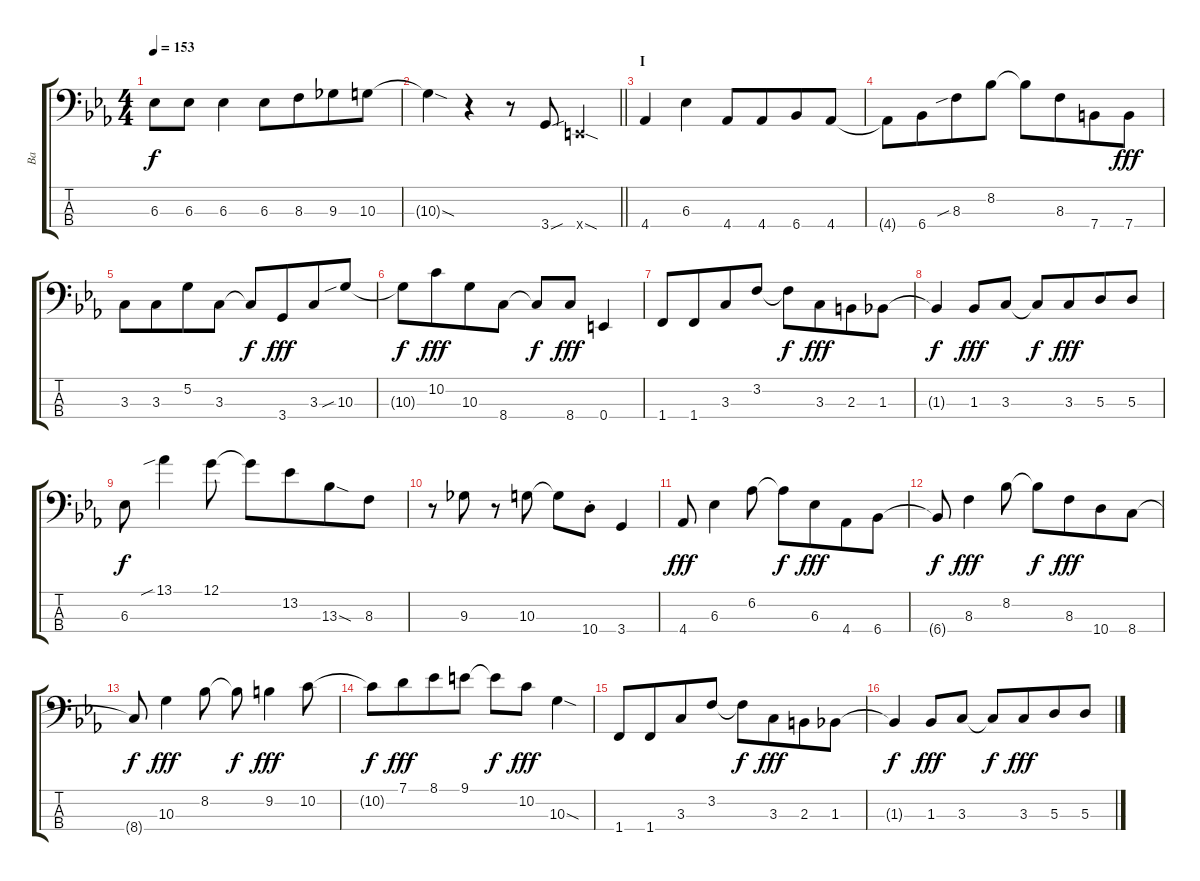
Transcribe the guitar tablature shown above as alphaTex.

\track ("Ba" "Ba") {instrument electricbassfinger}
\staff {score tabs}
\tuning (G2 D2 A1 E1) {hide}
\ts (4 4)
\tempo 153
\clef f4
\ks cminor
6.3.8{dy f} 6.3.8 6.3.4 6.3.8 8.3.8{beam merge} 9.3.8 10.3.8 |
\barLineRight lightlight
10.3{sod t}.4 r.4 r.8 3.4{sou}.8 0.4{sod x}.4 |
\section ("" "I")
4.4.4 6.3.4 4.4.8 4.4.8{beam merge} 6.4.8 4.4.8 |
4.4{t}.8 6.4.8{beam merge} 8.3{sib}.8 8.2.8 8.2{t}.8 8.3.8{beam merge} 7.4.8 7.4.8{dy fff} |
3.3.8 3.3.8{beam merge} 5.2.8 3.3.8 3.3{t}.8{dy f} 3.4.8{dy fff beam merge} 3.3.8 10.3{sib}.8 |
10.3{t}.8{dy f} 10.2.8{dy fff beam merge} 10.3.8 8.4.8 8.4{t}.8{dy f} 8.4.8{dy fff} 0.4.4 |
1.4.8 1.4.8{beam merge} 3.3.8 3.2.8 3.2{t}.8{dy f} 3.3.8{dy fff beam merge} 2.3.8 1.3.8 |
1.3{t}.4{dy f} 1.3.8{dy fff} 3.3.8 3.3{t}.8{dy f} 3.3.8{dy fff beam merge} 5.3.8 5.3.8 |
6.3.8{dy f} 13.1{sib}.4 12.1.8 12.1{t}.8 13.2.8{beam merge} 13.3{sod}.8 8.3.8 |
r.8 9.3.8 r.8 10.3.8 10.3{t}.8 10.4{st}.8 3.4.4 |
4.4.8{dy fff} 6.3.4 6.2.8 6.2{t}.8{dy f} 6.3.8{dy fff beam merge} 4.4.8 6.4.8 |
6.4{t}.8{dy f} 8.3.4{dy fff} 8.2.8 8.2{t}.8{dy f} 8.3.8{dy fff beam merge} 10.4.8 8.4.8 |
8.4{t}.8{dy f} 10.3.4{dy fff} 8.2.8 8.2{t}.8{dy f} 9.2.4{dy fff} 10.2.8 |
10.2{t}.8{dy f} 7.1.8{dy fff beam merge} 8.1.8 9.1.8 9.1{t}.8{dy f} 10.2.8{dy fff} 10.3{sod}.4 |
1.4.8 1.4.8{beam merge} 3.3.8 3.2.8 3.2{t}.8{dy f} 3.3.8{dy fff beam merge} 2.3.8 1.3.8 |
1.3{t}.4{dy f} 1.3.8{dy fff} 3.3.8 3.3{t}.8{dy f} 3.3.8{dy fff beam merge} 5.3.8 5.3.8
